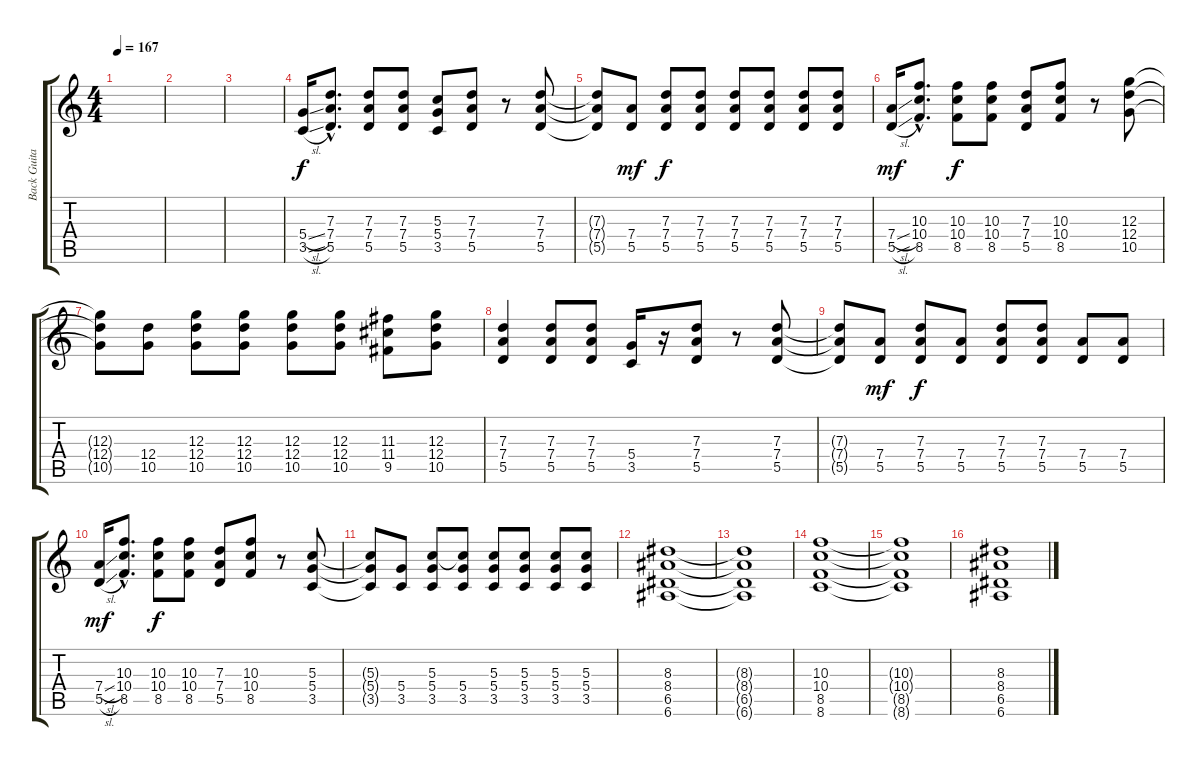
\track ("Back Guitar" "Back Guita") {instrument distortionguitar}
\staff {score tabs}
\tuning (E4 B3 G3 D3 A2 E2) {hide}
\ts (4 4)
\tempo 167
\clef g2
\ks c
|
|
|
(5.4{sl} 3.5{sl}).16{volume 13} (7.3{hac} 7.4{hac} 5.5{hac}).8{d} (7.3 7.4 5.5).8 (7.3 7.4 5.5).8 (5.3 5.4 3.5).8 (7.3 7.4 5.5).8 r.8 (7.3 7.4 5.5).8 |
(7.3{t} 7.4{t} 5.5{t}).8 (7.4 5.5).8{dy mf} (7.3 7.4 5.5).8{dy f} (7.3 7.4 5.5).8 (7.3 7.4 5.5).8 (7.3 7.4 5.5).8 (7.3 7.4 5.5).8 (7.3 7.4 5.5).8 |
(7.4{sl} 5.5{sl}).16{dy mf} (10.3{hac} 10.4{hac} 8.5{hac}).8{d} (10.3 10.4 8.5).8{dy f} (10.3 10.4 8.5).8 (7.3 7.4 5.5).8 (10.3 10.4 8.5).8 r.8 (12.3 12.4 10.5).8 |
(12.3{t} 12.4{t} 10.5{t}).8 (12.4 10.5).8 (12.3 12.4 10.5).8 (12.3 12.4 10.5).8 (12.3 12.4 10.5).8 (12.3 12.4 10.5).8 (11.3 11.4 9.5).8 (12.3 12.4 10.5).8 |
(7.3 7.4 5.5).4 (7.3 7.4 5.5).8 (7.3 7.4 5.5).8 (5.4 3.5).16 r.16 (7.3 7.4 5.5).8 r.8 (7.3 7.4 5.5).8 |
(7.3{t} 7.4{t} 5.5{t}).8 (7.4 5.5).8{dy mf} (7.3 7.4 5.5).8{dy f} (7.4 5.5).8 (7.3 7.4 5.5).8 (7.3 7.4 5.5).8 (7.4 5.5).8 (7.4 5.5).8 |
(7.4{sl} 5.5{sl}).16{dy mf} (10.3{hac} 10.4{hac} 8.5{hac}).8{d} (10.3 10.4 8.5).8{dy f} (10.3 10.4 8.5).8 (7.3 7.4 5.5).8 (10.3 10.4 8.5).8 r.8 (5.3 5.4 3.5).8 |
(5.3{t} 5.4{t} 3.5{t}).8 (5.4 3.5).8 (5.3 5.4 3.5).8 (5.3{t} 5.4 3.5).8 (5.3 5.4 3.5).8 (5.3 5.4 3.5).8 (5.3 5.4 3.5).8 (5.3 5.4 3.5).8 |
(8.3 8.4 6.5 6.6).1 |
(8.3{t} 8.4{t} 6.5{t} 6.6{t}).1 |
(10.3 10.4 8.5 8.6).1 |
(10.3{t} 10.4{t} 8.5{t} 8.6{t}).1 |
(8.3 8.4 6.5 6.6).1
